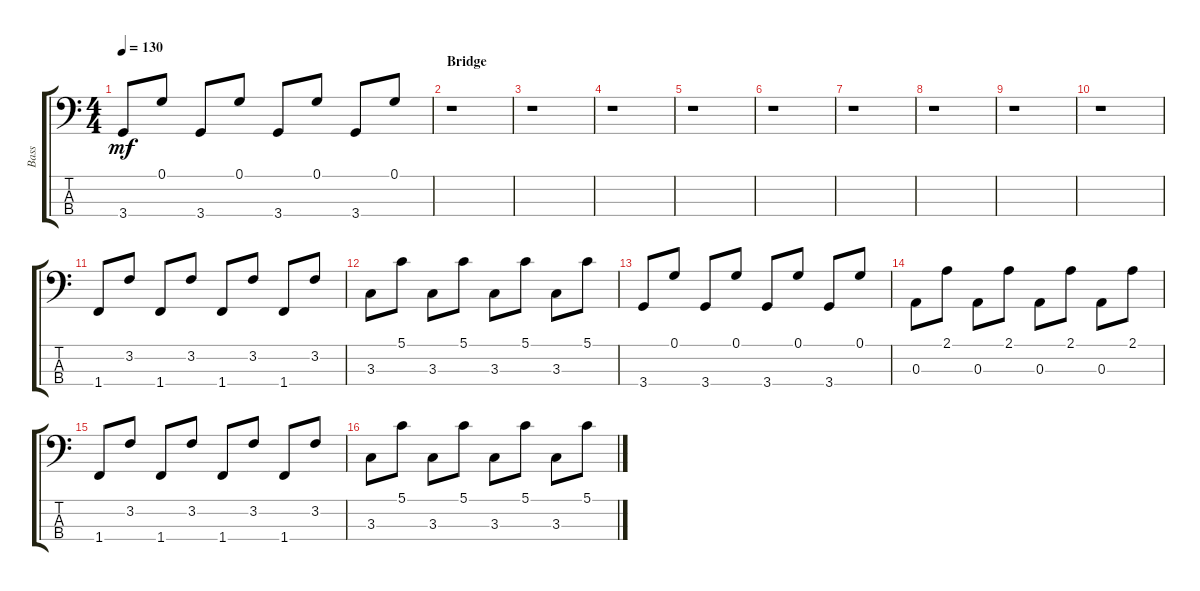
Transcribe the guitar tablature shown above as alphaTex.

\track ("Bass" "Bass") {instrument electricbassfinger}
\staff {score tabs}
\tuning (G2 D2 A1 E1) {hide}
\ts (4 4)
\tempo 130
\clef f4
\ks c
3.4.8{dy mf} 0.1.8 3.4.8 0.1.8 3.4.8 0.1.8 3.4.8 0.1.8 |
\section ("" "Bridge")
r.1 |
r.1 |
r.1 |
r.1 |
r.1 |
r.1 |
r.1 |
r.1 |
r.1 |
1.4.8 3.2.8 1.4.8 3.2.8 1.4.8 3.2.8 1.4.8 3.2.8 |
3.3.8 5.1.8 3.3.8 5.1.8 3.3.8 5.1.8 3.3.8 5.1.8 |
3.4.8 0.1.8 3.4.8 0.1.8 3.4.8 0.1.8 3.4.8 0.1.8 |
0.3.8 2.1.8 0.3.8 2.1.8 0.3.8 2.1.8 0.3.8 2.1.8 |
1.4.8 3.2.8 1.4.8 3.2.8 1.4.8 3.2.8 1.4.8 3.2.8 |
3.3.8 5.1.8 3.3.8 5.1.8 3.3.8 5.1.8 3.3.8 5.1.8
